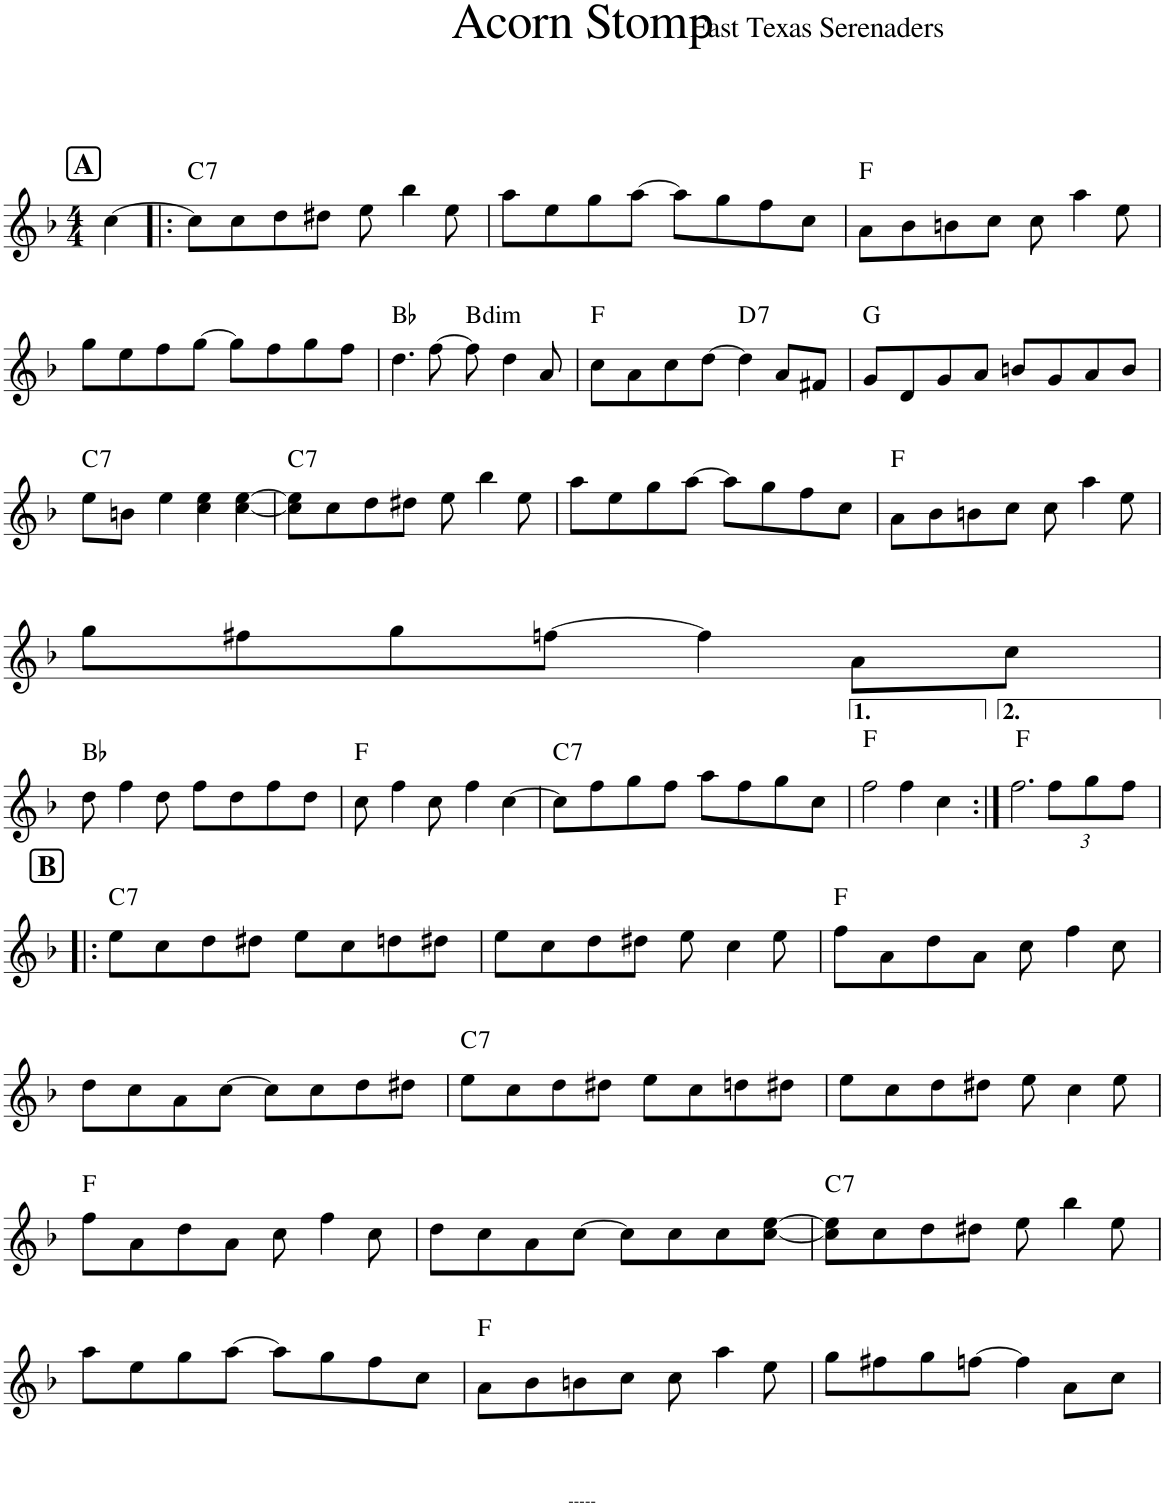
**kern	**harte
*part1	*part1
*staff1	*
*I"Violin	*
*I'Vln	*
*clefG2	*
*k[b-]	*
*M4/4	*
!!LO:REH:place=s1:a:B:cj:fs=14:t=A
=1	=1
[4cc\	.
=2!|:	=2!|:
!	!LO:H:kt=7
8cc\L]	C:7
8cc\	.
8dd\	.
8dd#X\J	.
8ee\	.
4bb-\	.
8ee\	.
=3	=3
8aa\L	.
8ee\	.
8gg\	.
[8aa\J	.
8aa\L]	.
8gg\	.
8ff\	.
8cc\J	.
=4	=4
8a\L	F:maj
8b-\	.
8bn\	.
8cc\J	.
8cc\	.
4aa\	.
8ee\	.
!!LO:LB:g=z
=5	=5
8gg\L	.
8ee\	.
8ff\	.
[8gg\J	.
8gg\L]	.
8ff\	.
8gg\	.
8ff\J	.
=6	=6
4.dd\	Bb:maj
[8ff\	.
!	!LO:H:kt=dim
8ff\]	B:dim
4dd\	.
8a/	.
=7	=7
8cc\L	F:maj
8a\	.
8cc\	.
[8dd\J	.
!	!LO:H:kt=7
4dd\]	D:7
8a/L	.
8f#X/J	.
=8	=8
8g/L	G:maj
8d/	.
8g/	.
8a/J	.
8bn/L	.
8g/	.
8a/	.
8b/J	.
!!LO:LB:g=z
=9	=9
!	!LO:H:kt=7
8ee\L	C:7
8bn\J	.
4ee\	.
4cc\ 4ee\	.
[4cc\ [4ee\	.
=10	=10
!	!LO:H:kt=7
8cc\] 8ee\]L	C:7
8cc\	.
8dd\	.
8dd#X\J	.
8ee\	.
4bb-\	.
8ee\	.
=11	=11
8aa\L	.
8ee\	.
8gg\	.
[8aa\J	.
8aa\L]	.
8gg\	.
8ff\	.
8cc\J	.
=12	=12
8a\L	F:maj
8b-\	.
8bn\	.
8cc\J	.
8cc\	.
4aa\	.
8ee\	.
!!LO:LB:g=z
=13	=13
8gg\L	.
8ff#X\	.
8gg\	.
[8ffn\J	.
4ff\]	.
8a\L	.
8cc\J	.
!!LO:LB:g=z
=14	=14
8dd\	Bb:maj
4ff\	.
8dd\	.
8ff\L	.
8dd\	.
8ff\	.
8dd\J	.
=15	=15
8cc\	F:maj
4ff\	.
8cc\	.
4ff\	.
[4cc\	.
=16	=16
!	!LO:H:kt=7
8cc\L]	C:7
8ff\	.
8gg\	.
8ff\J	.
8aa\L	.
8ff\	.
8gg\	.
8cc\J	.
=17	=17
2ff\	F:maj
4ff\	.
4cc\	.
=18:|!	=18:|!
2.ff\	F:maj
*Xbrackettup	*
12ff\L	.
12gg\	.
12ff\J	.
!!LO:LB:g=z
!!LO:REH:place=s1:a:B:cj:fs=14:t=B
=19!|:	=19!|:
!	!LO:H:kt=7
8ee\L	C:7
8cc\	.
8dd\	.
8dd#X\J	.
8ee\L	.
8cc\	.
8ddn\	.
8dd#X\J	.
=20	=20
8ee\L	.
8cc\	.
8dd\	.
8dd#X\J	.
8ee\	.
4cc\	.
8ee\	.
=21	=21
8ff\L	F:maj
8a\	.
8dd\	.
8a\J	.
8cc\	.
4ff\	.
8cc\	.
!!LO:LB:g=z
=22	=22
8dd\L	.
8cc\	.
8a\	.
[8cc\J	.
8cc\L]	.
8cc\	.
8dd\	.
8dd#X\J	.
=23	=23
!	!LO:H:kt=7
8ee\L	C:7
8cc\	.
8dd\	.
8dd#X\J	.
8ee\L	.
8cc\	.
8ddn\	.
8dd#X\J	.
=24	=24
8ee\L	.
8cc\	.
8dd\	.
8dd#X\J	.
8ee\	.
4cc\	.
8ee\	.
!!LO:LB:g=z
=25	=25
8ff\L	F:maj
8a\	.
8dd\	.
8a\J	.
8cc\	.
4ff\	.
8cc\	.
=26	=26
8dd\L	.
8cc\	.
8a\	.
[8cc\J	.
8cc\L]	.
8cc\	.
8cc\	.
[8cc\ [8ee\J	.
=27	=27
!	!LO:H:kt=7
8cc\] 8ee\]L	C:7
8cc\	.
8dd\	.
8dd#X\J	.
8ee\	.
4bb-\	.
8ee\	.
!!LO:LB:g=z
=28	=28
8aa\L	.
8ee\	.
8gg\	.
[8aa\J	.
8aa\L]	.
8gg\	.
8ff\	.
8cc\J	.
=29	=29
8a\L	F:maj
8b-\	.
8bn\	.
8cc\J	.
8cc\	.
4aa\	.
8ee\	.
=30	=30
8gg\L	.
8ff#X\	.
8gg\	.
[8ffn\J	.
4ff\]	.
8a\L	.
8cc\J	.
=	=
*-	*-
